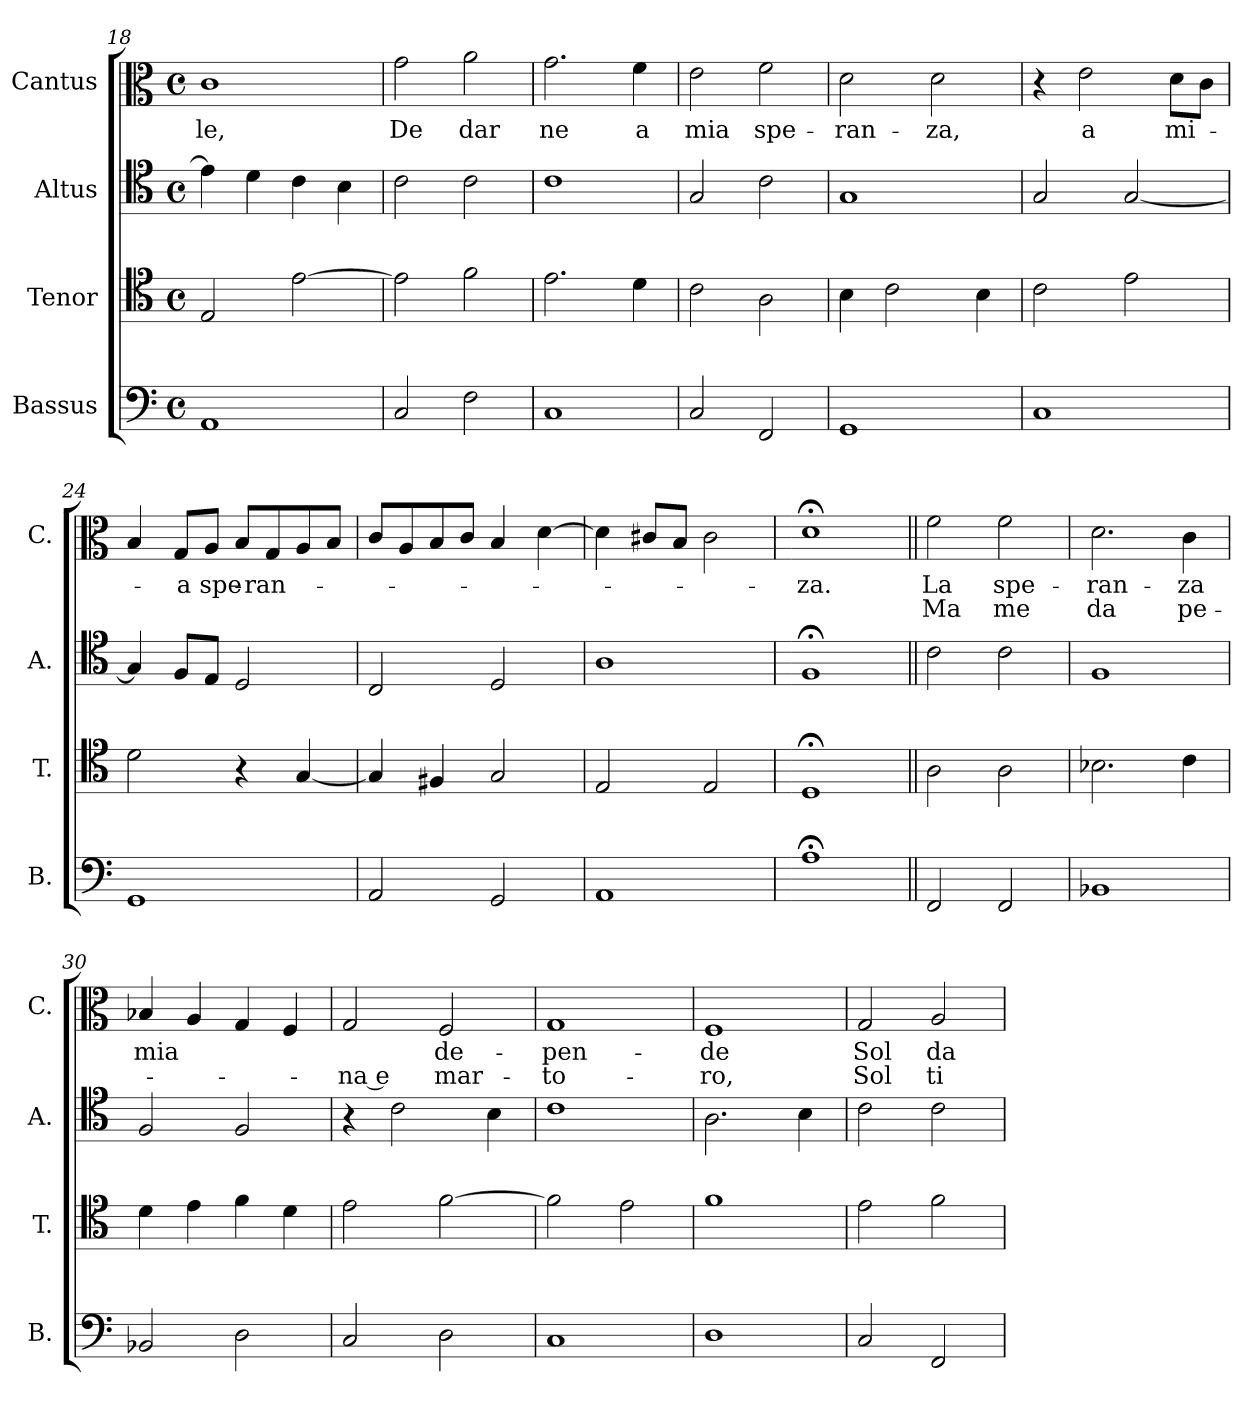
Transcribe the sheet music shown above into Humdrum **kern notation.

**kern	**kern	**kern	**kern	**text	**text
*part4	*part3	*part2	*part1	*part1	*part1
*staff4	*staff3	*staff2	*staff1	*staff1	*staff1
*I"Bassus	*I"Tenor	*I"Altus	*I"Cantus	*	*
*I'B.	*I'T.	*I'A.	*I'C.	*	*
*clefF4	*clefC4	*clefC4	*clefC3	*	*
*k[]	*k[]	*k[]	*k[]	*	*
*M4/4	*M4/4	*M4/4	*M4/4	*	*
*met(c)	*met(c)	*met(c)	*met(c)	*	*
=18	=18	=18	=18	=18	=18
!	!	!	!	!LO:LY:b	!
1AA	2E/	4e\]	1c	-le,	.
.	.	4d\	.	.	.
.	[2e\	4c\	.	.	.
.	.	4B\	.	.	.
=19	=19	=19	=19	=19	=19
!	!	!	!	!LO:LY:b	!
2C/	2e\]	2c\	2g\	De	.
!	!	!	!	!LO:LY:b	!
2F\	2f\	2c\	2a\	dar	.
=20	=20	=20	=20	=20	=20
!	!	!	!	!LO:LY:b	!
1C	2.e\	1c	2.g\	-ne	.
!	!	!	!	!LO:LY:b	!
.	4d\	.	4f\	a	.
=21	=21	=21	=21	=21	=21
!	!	!	!	!LO:LY:b	!
2C/	2c\	2G/	2e\	mia	.
!	!	!	!	!LO:LY:b	!
2FF/	2A\	2c\	2f\	spe-	.
!!LO:PB:g=z
=22	=22	=22	=22	=22	=22
!	!	!	!	!LO:LY:b	!
1GG	4B\	1G	2d\	-ran-	.
.	2c\	.	.	.	.
!	!	!	!	!LO:LY:b	!
.	.	.	2d\	-za,	.
.	4B\	.	.	.	.
=23	=23	=23	=23	=23	=23
1C	2c\	2G/	4r	.	.
!	!	!	!	!LO:LY:b	!
.	.	.	2e\	a	.
.	2e\	[2G/	.	.	.
!	!	!	!	!LO:LY:b	!
.	.	.	8d\L	mi-	.
.	.	.	8c\J	.	.
=24	=24	=24	=24	=24	=24
1GG	2d\	4G/]	4B/	.	.
!	!	!	!	!LO:LY:b	!
.	.	8F/L	8G/L	-a	.
!	!	!	!	!LO:LY:b	!
.	.	8E/J	8A/J	spe-	.
.	4r	2D/	8B/L	.	.
!	!	!	!	!LO:LY:b	!
.	.	.	8G/	-ran-	.
.	[4G/	.	8A/	.	.
.	.	.	8B/J	.	.
=25	=25	=25	=25	=25	=25
2AA/	4G/]	2C/	8c/L	.	.
.	.	.	8A/	.	.
.	4F#X/	.	8B/	.	.
.	.	.	8c/J	.	.
2GG/	2G/	2D/	4B/	.	.
.	.	.	[4d\	.	.
=26	=26	=26	=26	=26	=26
1AA	2E/	1A	4d\]	.	.
.	.	.	8c#X/L	.	.
.	.	.	8B/J	.	.
.	2E/	.	2c#\	.	.
=27	=27	=27	=27	=27	=27
!	!	!	!	!LO:LY:b	!
1A;<	1D;<	1F;<	1d;<	-za.	.
=28||	=28||	=28||	=28||	=28||	=28||
!	!	!	!	!LO:LY:b	!LO:LY:b
2FF/	2A\	2c\	2f\	La	Ma
!	!	!	!	!LO:LY:b	!LO:LY:b
2FF/	2A\	2c\	2f\	spe-	me
=29	=29	=29	=29	=29	=29
!	!	!	!	!LO:LY:b	!LO:LY:b
1BB-X	2.B-X\	1F	2.d\	-ran-	da
!	!	!	!	!LO:LY:b	!LO:LY:b
.	4c\	.	4c\	-za	pe-
!!LO:LB:g=z
=30	=30	=30	=30	=30	=30
!	!	!	!	!LO:LY:b	!
2BB-X/	4d\	2F/	4B-X/	-mia	.
.	4e\	.	4A/	.	.
2D\	4f\	2F/	4G/	.	.
.	4d\	.	4F/	.	.
=31	=31	=31	=31	=31	=31
!	!	!	!	!	!LO:LY:b
2C/	2e\	4r	2G/	.	-na e
.	.	2c\	.	.	.
!	!	!	!	!LO:LY:b	!LO:LY:b
2D\	[2f\	.	2F/	de-	mar-
.	.	4B\	.	.	.
=32	=32	=32	=32	=32	=32
!	!	!	!	!LO:LY:b	!LO:LY:b
1C	2f\]	1c	1G	-pen-	-to-
.	2e\	.	.	.	.
=33	=33	=33	=33	=33	=33
!	!	!	!	!LO:LY:b	!LO:LY:b
1D	1f	2.A\	1F	-de	-ro,
.	.	4B\	.	.	.
=34	=34	=34	=34	=34	=34
!	!	!	!	!LO:LY:b	!LO:LY:b
2C/	2e\	2c\	2G/	Sol	Sol
!	!	!	!	!LO:LY:b	!LO:LY:b
2FF/	2f\	2c\	2A/	da	ti-
=	=	=	=	=	=
*-	*-	*-	*-	*-	*-
